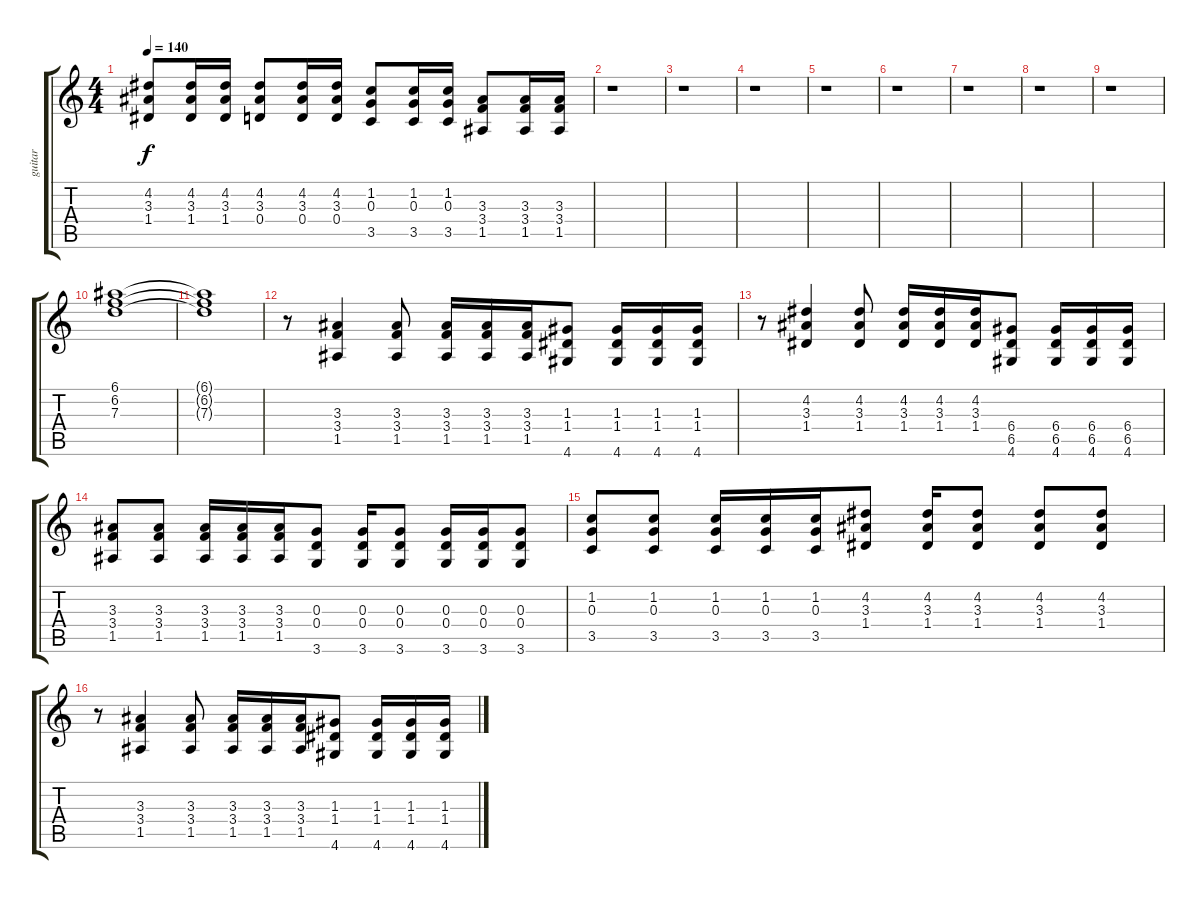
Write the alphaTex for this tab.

\track ("guitar" "guitar") {instrument distortionguitar}
\staff {score tabs}
\tuning (E4 B3 G3 D3 A2 E2) {hide}
\ts (4 4)
\tempo 140
\clef g2
\ks c
(4.2 3.3 1.4).8{dy f} (4.2 3.3 1.4).16 (4.2 3.3 1.4).16 (4.2 3.3 0.4).8 (4.2 3.3 0.4).16 (4.2 3.3 0.4).16 (1.2 0.3 3.5).8 (1.2 0.3 3.5).16 (1.2 0.3 3.5).16 (3.3 3.4 1.5).8 (3.3 3.4 1.5).16 (3.3 3.4 1.5).16 |
r.1 |
r.1 |
r.1 |
r.1 |
r.1 |
r.1 |
r.1 |
r.1 |
(6.1 6.2 7.3).1 |
(6.1{t} 6.2{t} 7.3{t}).1 |
r.8 (3.3 3.4 1.5).4 (3.3 3.4 1.5).8 (3.3 3.4 1.5).16 (3.3 3.4 1.5).16 (3.3 3.4 1.5).16 (1.3 1.4 4.6).8 (1.3 1.4 4.6).16 (1.3 1.4 4.6).16 (1.3 1.4 4.6).16 |
r.8 (4.2 3.3 1.4).4 (4.2 3.3 1.4).8 (4.2 3.3 1.4).16 (4.2 3.3 1.4).16 (4.2 3.3 1.4).16 (6.4 6.5 4.6).8 (6.4 6.5 4.6).16 (6.4 6.5 4.6).16 (6.4 6.5 4.6).16 |
(3.3 3.4 1.5).8 (3.3 3.4 1.5).8 (3.3 3.4 1.5).16 (3.3 3.4 1.5).16 (3.3 3.4 1.5).16 (0.3 0.4 3.6).8 (0.3 0.4 3.6).16 (0.3 0.4 3.6).8 (0.3 0.4 3.6).16 (0.3 0.4 3.6).16 (0.3 0.4 3.6).8 |
(1.2 0.3 3.5).8 (1.2 0.3 3.5).8 (1.2 0.3 3.5).16 (1.2 0.3 3.5).16 (1.2 0.3 3.5).16 (4.2 3.3 1.4).8 (4.2 3.3 1.4).16 (4.2 3.3 1.4).8 (4.2 3.3 1.4).8 (4.2 3.3 1.4).8 |
r.8 (3.3 3.4 1.5).4 (3.3 3.4 1.5).8 (3.3 3.4 1.5).16 (3.3 3.4 1.5).16 (3.3 3.4 1.5).16 (1.3 1.4 4.6).8 (1.3 1.4 4.6).16 (1.3 1.4 4.6).16 (1.3 1.4 4.6).16
